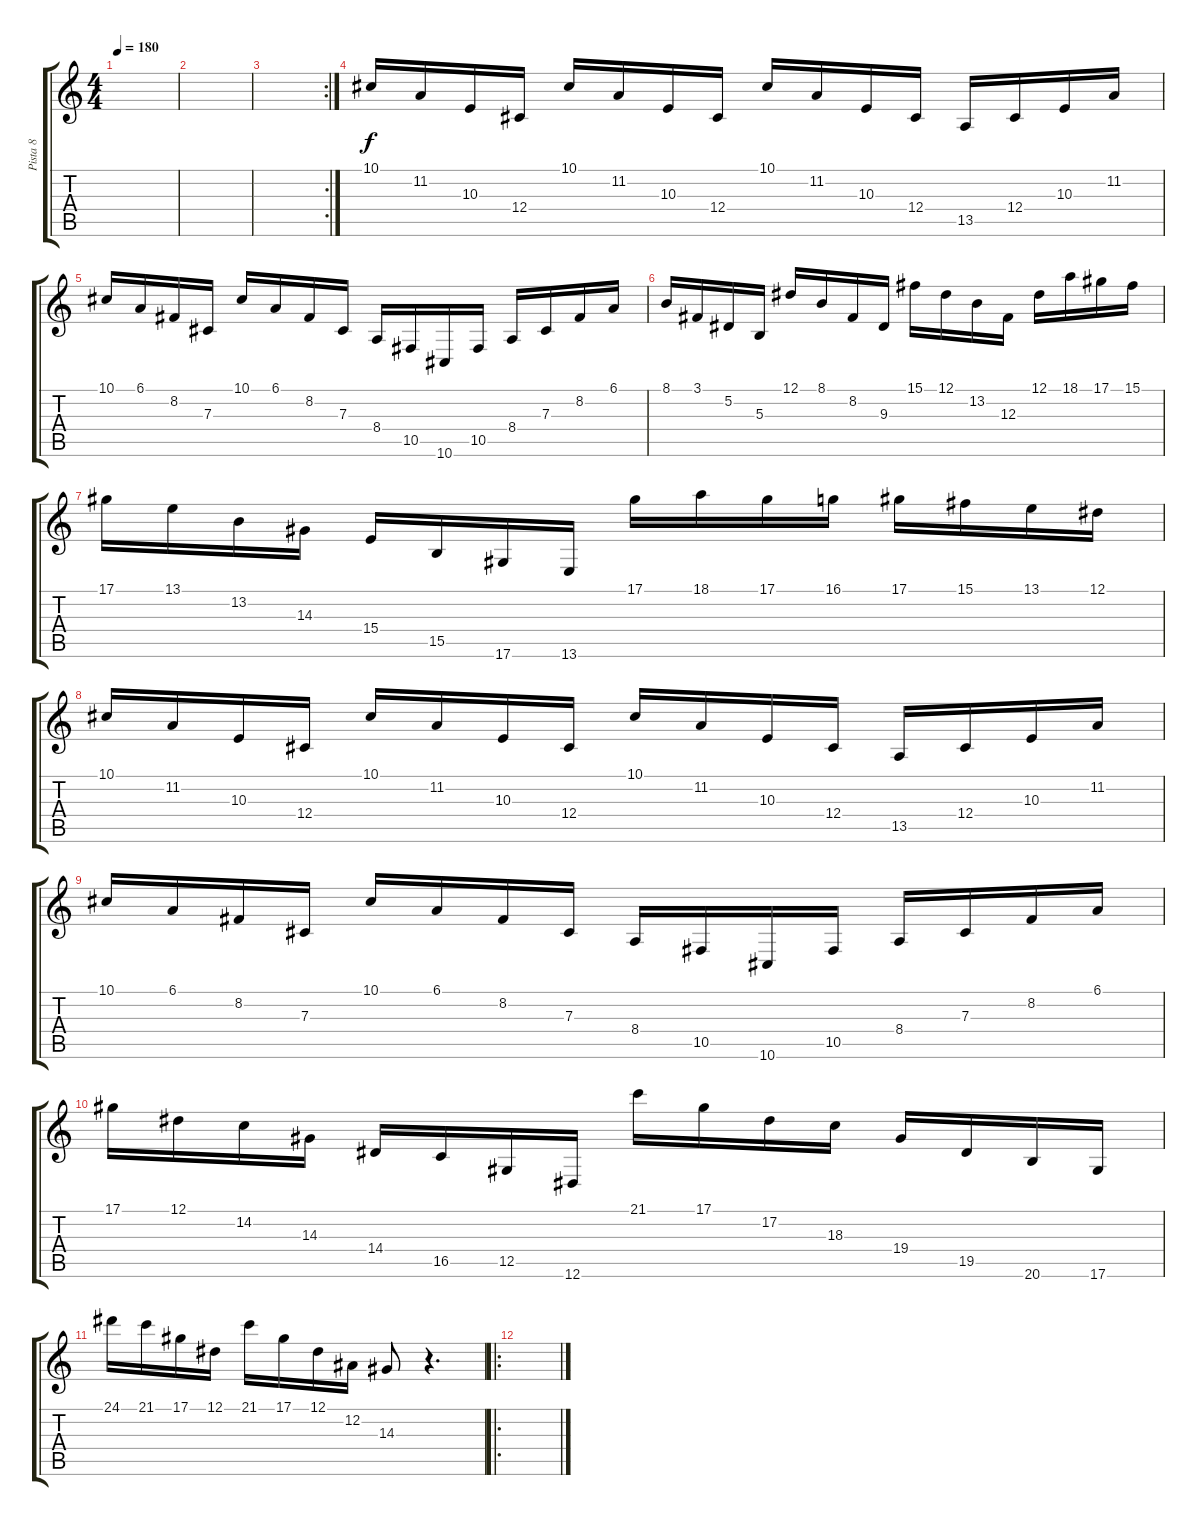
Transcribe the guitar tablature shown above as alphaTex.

\track ("Pista 8" "Pista 8") {instrument acousticgrandpiano}
\staff {score tabs}
\tuning (Eb4 Bb3 Gb3 Db3 Ab2 Eb2) {hide}
\ts (4 4)
\tempo 180
\clef g2
\ks c
|
|
\rc 2
|
10.1.16 11.2.16 10.3.16 12.4.16 10.1.16 11.2.16 10.3.16 12.4.16 10.1.16 11.2.16 10.3.16 12.4.16 13.5.16 12.4.16 10.3.16 11.2.16 |
10.1.16 6.1.16 8.2.16 7.3.16 10.1.16 6.1.16 8.2.16 7.3.16 8.4.16 10.5.16 10.6.16 10.5.16 8.4.16 7.3.16 8.2.16 6.1.16 |
8.1.16 3.1.16 5.2.16 5.3.16 12.1.16 8.1.16 8.2.16 9.3.16 15.1.16 12.1.16 13.2.16 12.3.16 12.1.16 18.1.16 17.1.16 15.1.16 |
17.1.16 13.1.16 13.2.16 14.3.16 15.4.16 15.5.16 17.6.16 13.6.16 17.1.16 18.1.16 17.1.16 16.1.16 17.1.16 15.1.16 13.1.16 12.1.16 |
10.1.16 11.2.16 10.3.16 12.4.16 10.1.16 11.2.16 10.3.16 12.4.16 10.1.16 11.2.16 10.3.16 12.4.16 13.5.16 12.4.16 10.3.16 11.2.16 |
10.1.16 6.1.16 8.2.16 7.3.16 10.1.16 6.1.16 8.2.16 7.3.16 8.4.16 10.5.16 10.6.16 10.5.16 8.4.16 7.3.16 8.2.16 6.1.16 |
17.1.16 12.1.16 14.2.16 14.3.16 14.4.16 16.5.16 12.5.16 12.6.16 21.1.16 17.1.16 17.2.16 18.3.16 19.4.16 19.5.16 20.6.16 17.6.16 |
24.1.16 21.1.16 17.1.16 12.1.16 21.1.16 17.1.16 12.1.16 12.2.16 14.3.8 r.4{d} |
\ro
